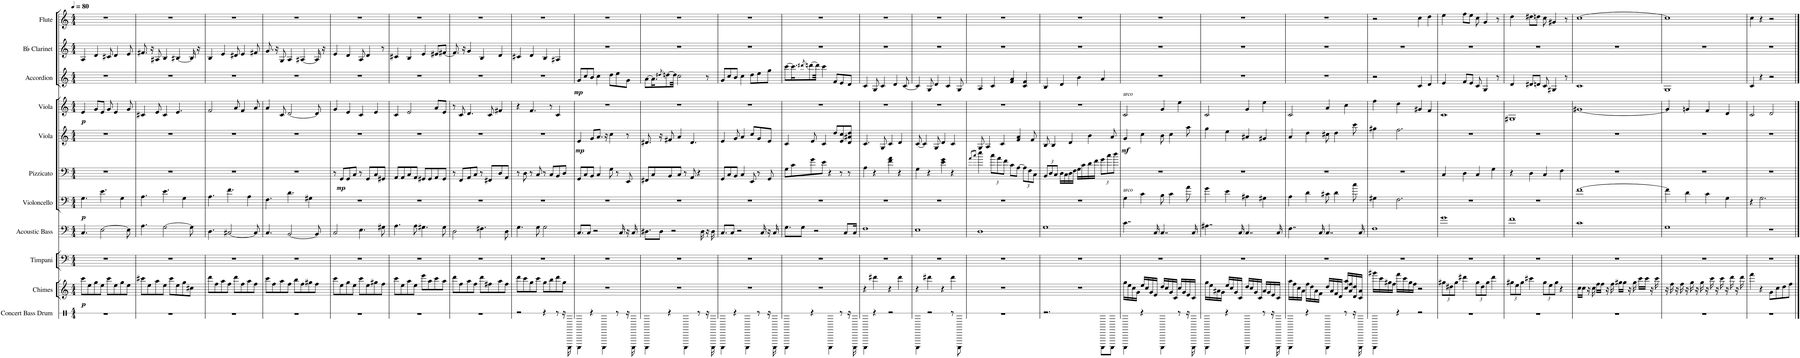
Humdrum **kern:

**kern	**kern	**dynam	**kern	**kern	**kern	**dynam	**kern	**dynam	**kern	**dynam	**kern	**dynam	**kern	**dynam	**kern	**kern
*part11	*part10	*part10	*part9	*part8	*part7	*part7	*part6	*part6	*part5	*part5	*part4	*part4	*part3	*part3	*part2	*part1
*staff11	*staff10	*staff10	*staff9	*staff8	*staff7	*staff7	*staff6	*staff6	*staff5	*staff5	*staff4	*staff4	*staff3	*staff3	*staff2	*staff1
*I"Concert Bass Drum	*I"Chimes	*	*I"Timpani	*I"Acoustic Bass	*I"Violoncello	*	*I"Pizzicato	*	*I"Viola	*	*I"Viola	*	*I"Accordion	*	*I"Bb Clarinet	*I"Flute
*I'Con. BD	*I'Cme.	*	*I'Timp.	*I'Bass	*I'Vc.	*	*I'Pizz.	*	*I'Vla.	*	*I'Vla.	*	*I'Acc.	*	*I'Bb Cl.	*I'Fl.
*stria1	*	*	*	*	*	*	*	*	*	*	*	*	*	*	*	*
*clefX	*clefG2	*	*clefF4	*clefF4	*clefF4	*	*clefF4	*	*clefG2	*	*clefG2	*	*clefG2	*	*clefG2	*clefG2
*	*	*	*	*Trd7c12	*	*	*Trd-7c-12	*	*	*	*	*	*	*	*Trd1c2	*
*k[]	*k[]	*	*k[]	*k[]	*k[]	*	*k[]	*	*k[]	*	*k[]	*	*k[]	*	*k[]	*k[]
*M4/4	*M4/4	*	*M4/4	*M4/4	*M4/4	*	*M4/4	*	*M4/4	*	*M4/4	*	*M4/4	*	*M4/4	*M4/4
*MM80	*MM80	*	*MM80	*MM80	*MM80	*	*MM80	*	*MM80	*	*MM80	*	*MM80	*	*MM80	*MM80
=1	=1	=1	=1	=1	=1	=1	=1	=1	=1	=1	=1	=1	=1	=1	=1	=1
!	!	!LO:DY:b	!	!	!	!LO:DY:b	!	!	!	!	!	!LO:DY:b	!	!	!	!
1r	8ccc\L	p	1r	4.C/	4.G\	p	1r	.	1r	.	4e/	p	1r	.	4A/	1r
.	8ee\	.	.	.	.	.	.	.	.	.	.	.	.	.	.	.
.	8gg\	.	.	.	.	.	.	.	.	.	8g/L	.	.	.	4d/	.
.	8ee\J	.	.	[2E\	4.e\	.	.	.	.	.	8e/J	.	.	.	.	.
.	8ccc\L	.	.	.	.	.	.	.	.	.	8g/	.	.	.	8c#X/	.
.	8ee\	.	.	.	.	.	.	.	.	.	4e/	.	.	.	4d/	.
.	8gg\	.	.	.	4G\	.	.	.	.	.	.	.	.	.	.	.
.	8ee\J	.	.	8E\]	.	.	.	.	.	.	8g/	.	.	.	8e/	.
=2	=2	=2	=2	=2	=2	=2	=2	=2	=2	=2	=2	=2	=2	=2	=2	=2
1r	8ccc#X\L	.	1r	4.A\	4.A\	.	1r	.	1r	.	4c#X/	.	1r	.	8.f#X/	1r
.	8ee\	.	.	.	.	.	.	.	.	.	.	.	.	.	.	.
.	.	.	.	.	.	.	.	.	.	.	.	.	.	.	16r	.
.	8aa\	.	.	.	.	.	.	.	.	.	8e/	.	.	.	8A#X/	.
.	8ee\J	.	.	[2G\	4.e\	.	.	.	.	.	4c#/	.	.	.	4B/	.
.	8ccc#\L	.	.	.	.	.	.	.	.	.	.	.	.	.	.	.
.	8ee\	.	.	.	.	.	.	.	.	.	4.e/	.	.	.	[4B#X/	.
.	8gg\	.	.	.	4G\	.	.	.	.	.	.	.	.	.	.	.
.	8cc#X\J	.	.	8G\]	.	.	.	.	.	.	.	.	.	.	16B#/]	.
.	.	.	.	.	.	.	.	.	.	.	.	.	.	.	16r	.
=3	=3	=3	=3	=3	=3	=3	=3	=3	=3	=3	=3	=3	=3	=3	=3	=3
1r	8ddd\L	.	1r	4.D\	4.A\	.	1r	.	1r	.	2f/	.	1r	.	4B/	1r
.	8ff\	.	.	.	.	.	.	.	.	.	.	.	.	.	.	.
.	8aa\	.	.	.	.	.	.	.	.	.	.	.	.	.	4e/	.
.	8ff\J	.	.	[2C#X/	4.f\	.	.	.	.	.	.	.	.	.	.	.
.	8ddd\L	.	.	.	.	.	.	.	.	.	8a/	.	.	.	8d#X/	.
.	8ff\	.	.	.	.	.	.	.	.	.	4f/	.	.	.	4e/	.
.	8aa\	.	.	.	4A\	.	.	.	.	.	.	.	.	.	.	.
.	8ff\J	.	.	8C#/]	.	.	.	.	.	.	8a/	.	.	.	8f#X/	.
=4	=4	=4	=4	=4	=4	=4	=4	=4	=4	=4	=4	=4	=4	=4	=4	=4
1r	8ccc\L	.	1r	4.C/	4.F\	.	1r	.	1r	.	4a/	.	1r	.	8.g/	1r
.	8ff\	.	.	.	.	.	.	.	.	.	.	.	.	.	.	.
.	.	.	.	.	.	.	.	.	.	.	.	.	.	.	16r	.
.	8aa\	.	.	.	.	.	.	.	.	.	8c/	.	.	.	8G/	.
.	8ff\J	.	.	[2BB/	4.d\	.	.	.	.	.	[2d/	.	.	.	4A/	.
.	8bb\L	.	.	.	.	.	.	.	.	.	.	.	.	.	.	.
.	8ff\	.	.	.	.	.	.	.	.	.	.	.	.	.	[4A#X/	.
.	8gg#X\	.	.	.	4G#X\	.	.	.	.	.	.	.	.	.	.	.
.	8ff\J	.	.	8BB/]	.	.	.	.	.	.	8d/]	.	.	.	16A#/]	.
.	.	.	.	.	.	.	.	.	.	.	.	.	.	.	16r	.
=5	=5	=5	=5	=5	=5	=5	=5	=5	=5	=5	=5	=5	=5	=5	=5	=5
1r	8ccc\L	.	1r	2C/	1r	.	8r	.	1r	.	4g/	.	1r	.	4e/	1r
!	!	!	!	!	!	!	!	!LO:DY:b	!	!	!	!	!	!	!	!
.	8ee\	.	.	.	.	.	8GG/L	mp	.	.	.	.	.	.	.	.
.	8gg\	.	.	.	.	.	8GG/	.	.	.	4e/	.	.	.	4d/	.
.	8ee\J	.	.	.	.	.	8C/J	.	.	.	.	.	.	.	.	.
.	8ccc\L	.	.	4.E\	.	.	8r	.	.	.	4c/	.	.	.	8A/	.
.	8ee\	.	.	.	.	.	8GG/L	.	.	.	.	.	.	.	4d/	.
.	8gg#X\	.	.	.	.	.	8C/	.	.	.	4e/	.	.	.	.	.
.	8ff\J	.	.	8G#X\	.	.	8GG#X/J	.	.	.	.	.	.	.	8r	.
=6	=6	=6	=6	=6	=6	=6	=6	=6	=6	=6	=6	=6	=6	=6	=6	=6
1r	8ccc\L	.	1r	4.A\	1r	.	8AA/L	.	1r	.	4c/	.	1r	.	4c#X/	1r
.	8ee\	.	.	.	.	.	8AA/	.	.	.	.	.	.	.	.	.
.	8aa\	.	.	.	.	.	8C/	.	.	.	2e/	.	.	.	4B/	.
.	8ee\J	.	.	8A\	.	.	8AA/J	.	.	.	.	.	.	.	.	.
.	8eee\L	.	.	4.G#X\	.	.	8GG#X/L	.	.	.	.	.	.	.	4e/	.
.	8aa\	.	.	.	.	.	8GG#/	.	.	.	.	.	.	.	.	.
.	8ccc\	.	.	.	.	.	8AA/	.	.	.	8a/L	.	.	.	8e#X/L	.
.	8aa\J	.	.	8G#\	.	.	8GG#/J	.	.	.	8e/J	.	.	.	[8f#X/J	.
=7	=7	=7	=7	=7	=7	=7	=7	=7	=7	=7	=7	=7	=7	=7	=7	=7
1r	8ddd\L	.	1r	2D\	1r	.	8r	.	1r	.	8r	.	1r	.	8.f#/]	1r
.	8ff\	.	.	.	.	.	8FF/L	.	.	.	8c/	.	.	.	.	.
.	.	.	.	.	.	.	.	.	.	.	.	.	.	.	16r	.
.	8aa\	.	.	.	.	.	8AA/	.	.	.	4.d/	.	.	.	4g/	.
.	8ff\J	.	.	.	.	.	8C/J	.	.	.	.	.	.	.	.	.
.	8ddd\L	.	.	4.F#X\	.	.	8r	.	.	.	.	.	.	.	4B/	.
.	8ff#X\	.	.	.	.	.	8FF#X/L	.	.	.	8c/	.	.	.	.	.
.	8aa\	.	.	.	.	.	8D/	.	.	.	4f#X/	.	.	.	4d/	.
.	8ff#\J	.	.	8D\	.	.	8AA/J	.	.	.	.	.	.	.	.	.
=8	=8	=8	=8	=8	=8	=8	=8	=8	=8	=8	=8	=8	=8	=8	=8	=8
2r	8ddd\L	.	1r	4.G\	1r	.	8r	.	1r	.	4r	.	1r	.	4c#X/	1r
.	8ccc\	.	.	.	.	.	8D\	.	.	.	.	.	.	.	.	.
.	8gg\	.	.	.	.	.	8r	.	.	.	4.f/	.	.	.	4d/	.
.	8ccc\J	.	.	8G\	.	.	8C/	.	.	.	.	.	.	.	.	.
4r	8gg\L	.	.	2G\	.	.	8r	.	.	.	.	.	.	.	4B/	.
.	8bb\	.	.	.	.	.	8C/L	.	.	.	8r	.	.	.	.	.
8r	8ddd\	.	.	.	.	.	8BB/	.	.	.	4c/	.	.	.	4A#X/	.
16r	8gg\J	.	.	.	.	.	8D/J	.	.	.	.	.	.	.	.	.
16BBB\	.	.	.	.	.	.	.	.	.	.	.	.	.	.	.	.
=9	=9	=9	=9	=9	=9	=9	=9	=9	=9	=9	=9	=9	=9	=9	=9	=9
!	!	!	!	!	!	!	!	!	!	!LO:DY:b	!	!	!	!LO:DY:b	!	!
4BBB\	1r	.	1r	8.C/L	1r	.	8GG/L	.	4e/	mp	1r	.	8g/L	mp	1r	1r
.	.	.	.	.	.	.	8C/	.	.	.	.	.	8cc/	.	.	.
.	.	.	.	8C/J	.	.	.	.	.	.	.	.	.	.	.	.
4r	.	.	.	.	.	.	8BB/J	.	8g/L	.	.	.	8b/J	.	.	.
.	.	.	.	2r	.	.	.	.	.	.	.	.	.	.	.	.
.	.	.	.	.	.	.	4C/	.	8.a/J	.	.	.	4cc\	.	.	.
4BBB\	.	.	.	.	.	.	.	.	.	.	.	.	.	.	.	.
.	.	.	.	.	.	.	.	.	16r	.	.	.	.	.	.	.
.	.	.	.	.	.	.	8G\	.	4cc\	.	.	.	8dd\L	.	.	.
8r	.	.	.	.	.	.	8r	.	.	.	.	.	8ee\	.	.	.
.	.	.	.	16C/	.	.	.	.	.	.	.	.	.	.	.	.
16r	.	.	.	16r	.	.	8EE/	.	8r	.	.	.	8g\J	.	.	.
16BBB\	.	.	.	16C/	.	.	.	.	.	.	.	.	.	.	.	.
=10	=10	=10	=10	=10	=10	=10	=10	=10	=10	=10	=10	=10	=10	=10	=10	=10
4BBB\	1r	.	1r	8.D#X\L	1r	.	8FF#X/L	.	8.d#X/	.	1r	.	[8a\L	.	1r	1r
.	.	.	.	.	.	.	8C/	.	.	.	.	.	16.a\K]	.	.	.
.	.	.	.	8D#\J	.	.	.	.	16r	.	.	.	.	.	.	.
.	.	.	.	.	.	.	.	.	.	.	.	.	8qdd#X/	.	.	.
.	.	.	.	.	.	.	.	.	.	.	.	.	[8ddn\	.	.	.
4r	.	.	.	.	.	.	8BB/	.	8f#X/	.	.	.	.	.	.	.
.	.	.	.	2r	.	.	.	.	.	.	.	.	.	.	.	.
.	.	.	.	.	.	.	.	.	.	.	.	.	32dd\Jkk]	.	.	.
.	.	.	.	.	.	.	8C/J	.	4a/	.	.	.	2cc\	.	.	.
4BBB\	.	.	.	.	.	.	8r	.	.	.	.	.	.	.	.	.
.	.	.	.	.	.	.	8AA/	.	4.d#/	.	.	.	.	.	.	.
8r	.	.	.	.	.	.	4r	.	.	.	.	.	.	.	.	.
.	.	.	.	16D#\	.	.	.	.	.	.	.	.	.	.	.	.
16r	.	.	.	16r	.	.	.	.	.	.	.	.	8r	.	.	.
16BBB\	.	.	.	16D#\	.	.	.	.	.	.	.	.	.	.	.	.
=11	=11	=11	=11	=11	=11	=11	=11	=11	=11	=11	=11	=11	=11	=11	=11	=11
4BBB\	1r	.	1r	8.C/L	1r	.	8GG/L	.	4e/	.	1r	.	8g/L	.	1r	1r
.	.	.	.	.	.	.	8C/	.	.	.	.	.	8cc/	.	.	.
.	.	.	.	8C/J	.	.	.	.	.	.	.	.	.	.	.	.
4r	.	.	.	.	.	.	8BB/J	.	8g/	.	.	.	8b/J	.	.	.
.	.	.	.	2r	.	.	.	.	.	.	.	.	.	.	.	.
.	.	.	.	.	.	.	4C/	.	4a/	.	.	.	4cc\	.	.	.
4BBB\	.	.	.	.	.	.	.	.	.	.	.	.	.	.	.	.
.	.	.	.	.	.	.	8EE/	.	8cc/L	.	.	.	8dd\L	.	.	.
8r	.	.	.	.	.	.	8r	.	8g/	.	.	.	8ee\	.	.	.
.	.	.	.	16C/	.	.	.	.	.	.	.	.	.	.	.	.
16r	.	.	.	16r	.	.	8GG/	.	8e/J	.	.	.	8gg\J	.	.	.
16BBB\	.	.	.	16C/	.	.	.	.	.	.	.	.	.	.	.	.
=12	=12	=12	=12	=12	=12	=12	=12	=12	=12	=12	=12	=12	=12	=12	=12	=12
4BBB\	1r	.	1r	8.G\L	1r	.	8G\L	.	4c/	.	1r	.	[8ccc\L	.	1r	1r
.	.	.	.	.	.	.	8c\	.	.	.	.	.	16.ccc\K]	.	.	.
.	.	.	.	8G\J	.	.	.	.	.	.	.	.	.	.	.	.
.	.	.	.	.	.	.	.	.	.	.	.	.	8qddd#X/	.	.	.
.	.	.	.	.	.	.	.	.	.	.	.	.	[8dddn\	.	.	.
4r	.	.	.	.	.	.	8g\	.	8e/	.	.	.	.	.	.	.
.	.	.	.	2r	.	.	.	.	.	.	.	.	.	.	.	.
.	.	.	.	.	.	.	.	.	.	.	.	.	32ddd\Jkk]	.	.	.
.	.	.	.	.	.	.	8e\J	.	4c/	.	.	.	4ccc\	.	.	.
4BBB\	.	.	.	.	.	.	4r	.	.	.	.	.	.	.	.	.
.	.	.	.	.	.	.	.	.	8dd/L	.	.	.	8f/L	.	.	.
8r	.	.	.	.	.	.	8r	.	8e/ 8cc/	.	.	.	8e/	.	.	.
.	.	.	.	8C/L	.	.	.	.	.	.	.	.	.	.	.	.
16r	.	.	.	.	.	.	8r	.	8d/ 8a#X/ 8dd/J	.	.	.	8d/J	.	.	.
16BBB\	.	.	.	16C/Jk	.	.	.	.	.	.	.	.	.	.	.	.
=13	=13	=13	=13	=13	=13	=13	=13	=13	=13	=13	=13	=13	=13	=13	=13	=13
4BBB\	4r	.	1r	1F	1r	.	4A\	.	4.c/	.	1r	.	4c/	.	1r	1r
4r	4ddd#X\	.	.	.	.	.	4r	.	.	.	.	.	8G/	.	.	.
.	.	.	.	.	.	.	.	.	8G/	.	.	.	4c/	.	.	.
2r	4r	.	.	.	.	.	4f\ 4a\	.	4c/	.	.	.	.	.	.	.
.	.	.	.	.	.	.	.	.	.	.	.	.	4d/	.	.	.
.	4ddd#\	.	.	.	.	.	4r	.	4d/	.	.	.	.	.	.	.
.	.	.	.	.	.	.	.	.	.	.	.	.	[8c/	.	.	.
=14	=14	=14	=14	=14	=14	=14	=14	=14	=14	=14	=14	=14	=14	=14	=14	=14
4BBB\	4r	.	1r	1E	1r	.	4G\	.	[8c/	.	1r	.	4c/]	.	1r	1r
.	.	.	.	.	.	.	.	.	4c/]	.	.	.	.	.	.	.
2r	4ddd#X\	.	.	.	.	.	4r	.	.	.	.	.	8G/	.	.	.
.	.	.	.	.	.	.	.	.	8G/	.	.	.	4d/	.	.	.
.	4r	.	.	.	.	.	4e\ 4g\	.	4d/	.	.	.	.	.	.	.
.	.	.	.	.	.	.	.	.	.	.	.	.	4c/	.	.	.
8r	4ddd#\	.	.	.	.	.	4r	.	4c/	.	.	.	.	.	.	.
8BBB\	.	.	.	.	.	.	.	.	.	.	.	.	8G/	.	.	.
=15	=15	=15	=15	=15	=15	=15	=15	=15	=15	=15	=15	=15	=15	=15	=15	=15
.	.	.	.	.	.	.	8qa/L	.	.	.	.	.	.	.	.	.
.	.	.	.	.	.	.	8qcc/J	.	.	.	.	.	.	.	.	.
1r	1r	.	1r	1D	1r	.	4ee\	.	8G/	.	1r	.	4A/	.	1r	1r
.	.	.	.	.	.	.	.	.	4A/	.	.	.	.	.	.	.
*	*	*	*	*	*	*	*Xbrackettup	*	*	*	*	*	*	*	*	*
.	.	.	.	.	.	.	12cc\L	.	.	.	.	.	4c/	.	.	.
.	.	.	.	.	.	.	12a\	.	.	.	.	.	.	.	.	.
.	.	.	.	.	.	.	.	.	4c/	.	.	.	.	.	.	.
.	.	.	.	.	.	.	12f\J	.	.	.	.	.	.	.	.	.
.	.	.	.	.	.	.	8c\L	.	.	.	.	.	4f/ 4a/	.	.	.
.	.	.	.	.	.	.	[8A\J	.	4f/ 4a/	.	.	.	.	.	.	.
.	.	.	.	.	.	.	12A\L]	.	.	.	.	.	4c/ 4f/	.	.	.
.	.	.	.	.	.	.	12F\	.	.	.	.	.	.	.	.	.
.	.	.	.	.	.	.	.	.	8f/	.	.	.	.	.	.	.
.	.	.	.	.	.	.	12C\J	.	.	.	.	.	.	.	.	.
=16	=16	=16	=16	=16	=16	=16	=16	=16	=16	=16	=16	=16	=16	=16	=16	=16
2.r	1r	.	1r	1G	1r	.	12BB/L	.	8B/	.	1r	.	4B/	.	1r	1r
.	.	.	.	.	.	.	12D/	.	.	.	.	.	.	.	.	.
.	.	.	.	.	.	.	.	.	4B/	.	.	.	.	.	.	.
.	.	.	.	.	.	.	12C/J	.	.	.	.	.	.	.	.	.
.	.	.	.	.	.	.	16D\LL	.	.	.	.	.	4d/	.	.	.
.	.	.	.	.	.	.	16C\	.	.	.	.	.	.	.	.	.
.	.	.	.	.	.	.	16D\	.	4d/	.	.	.	.	.	.	.
.	.	.	.	.	.	.	16F\JJ	.	.	.	.	.	.	.	.	.
.	.	.	.	.	.	.	16G\LL	.	.	.	.	.	4b\	.	.	.
.	.	.	.	.	.	.	16c\	.	.	.	.	.	.	.	.	.
.	.	.	.	.	.	.	16d\	.	4b\	.	.	.	.	.	.	.
.	.	.	.	.	.	.	16f\JJ	.	.	.	.	.	.	.	.	.
8BBB\L	.	.	.	.	.	.	12g\L	.	.	.	.	.	4a/	.	.	.
.	.	.	.	.	.	.	12cc\	.	.	.	.	.	.	.	.	.
8BBB\J	.	.	.	.	.	.	.	.	8a/	.	.	.	.	.	.	.
.	.	.	.	.	.	.	12dd\J	.	.	.	.	.	.	.	.	.
=17	=17	=17	=17	=17	=17	=17	=17	=17	=17	=17	=17	=17	=17	=17	=17	=17
!	!	!	!	!	!	!	!	!	!	!	!LO:TX:a:t=arco	!	!	!	!	!
!	!	!	!	!	!LO:TX:a:t=arco	!	!	!	!	!	!	!	!	!	!	!
!	!	!	!	!	!	!	!	!	!	!LO:DY:b	!	!	!	!	!	!
4BBB\	16gg\LL	.	1r	4..c\	4G\	.	1r	.	4g/	mf	2c/	.	1r	.	1r	1r
.	16ee\	.	.	.	.	.	.	.	.	.	.	.	.	.	.	.
.	16cc\	.	.	.	.	.	.	.	.	.	.	.	.	.	.	.
.	16g\JJ	.	.	.	.	.	.	.	.	.	.	.	.	.	.	.
4r	16ee/LL	.	.	.	4c\	.	.	.	4cc\	.	.	.	.	.	.	.
.	16cc/	.	.	.	.	.	.	.	.	.	.	.	.	.	.	.
.	16g/	.	.	.	.	.	.	.	.	.	.	.	.	.	.	.
.	16e/JJ	.	.	16C/	.	.	.	.	.	.	.	.	.	.	.	.
4BBB\	16dd/LL	.	.	4..C/	8B\	.	.	.	8b\	.	4g/	.	.	.	.	.
.	16cc/	.	.	.	.	.	.	.	.	.	.	.	.	.	.	.
.	16g/	.	.	.	4c\	.	.	.	4cc\	.	.	.	.	.	.	.
.	16c/JJ	.	.	.	.	.	.	.	.	.	.	.	.	.	.	.
8r	16cc/LL	.	.	.	.	.	.	.	.	.	4ee\	.	.	.	.	.
.	16g/	.	.	.	.	.	.	.	.	.	.	.	.	.	.	.
16r	16e/	.	.	.	8a\	.	.	.	8aa\	.	.	.	.	.	.	.
16BBB\	16c/JJ	.	.	16C/	.	.	.	.	.	.	.	.	.	.	.	.
=18	=18	=18	=18	=18	=18	=18	=18	=18	=18	=18	=18	=18	=18	=18	=18	=18
4BBB\	16gg\LL	.	1r	4..A#X\	4g\	.	1r	.	4gg\	.	2c/	.	1r	.	1r	1r
.	16ee\	.	.	.	.	.	.	.	.	.	.	.	.	.	.	.
.	16a#X\	.	.	.	.	.	.	.	.	.	.	.	.	.	.	.
.	16g\JJ	.	.	.	.	.	.	.	.	.	.	.	.	.	.	.
4r	16ee/LL	.	.	.	4e\	.	.	.	4ee\	.	.	.	.	.	.	.
.	16cc/	.	.	.	.	.	.	.	.	.	.	.	.	.	.	.
.	16g/	.	.	.	.	.	.	.	.	.	.	.	.	.	.	.
.	16c/JJ	.	.	16C/	.	.	.	.	.	.	.	.	.	.	.	.
4BBB\	16dd/LL	.	.	4..C/	4A#X\	.	.	.	4a#X/	.	4g/	.	.	.	.	.
.	16cc/	.	.	.	.	.	.	.	.	.	.	.	.	.	.	.
.	16g/	.	.	.	.	.	.	.	.	.	.	.	.	.	.	.
.	16c/JJ	.	.	.	.	.	.	.	.	.	.	.	.	.	.	.
8r	16a#/LL	.	.	.	4G#X\	.	.	.	4g#X/	.	4ee\	.	.	.	.	.
.	16g/	.	.	.	.	.	.	.	.	.	.	.	.	.	.	.
16r	16e/	.	.	.	.	.	.	.	.	.	.	.	.	.	.	.
16BBB\	16c/JJ	.	.	16C/	.	.	.	.	.	.	.	.	.	.	.	.
=19	=19	=19	=19	=19	=19	=19	=19	=19	=19	=19	=19	=19	=19	=19	=19	=19
4BBB\	16aa\LL	.	1r	4..F\	4A\	.	1r	.	4a/	.	2c/	.	1r	.	1r	1r
.	16ff\	.	.	.	.	.	.	.	.	.	.	.	.	.	.	.
.	16cc\	.	.	.	.	.	.	.	.	.	.	.	.	.	.	.
.	16a\JJ	.	.	.	.	.	.	.	.	.	.	.	.	.	.	.
4r	16ff\LL	.	.	.	4d\	.	.	.	4dd\	.	.	.	.	.	.	.
.	16dd\	.	.	.	.	.	.	.	.	.	.	.	.	.	.	.
.	16a\	.	.	.	.	.	.	.	.	.	.	.	.	.	.	.
.	16f\JJ	.	.	16C/	.	.	.	.	.	.	.	.	.	.	.	.
4BBB\	16dd/LL	.	.	4..C/	8c#X\	.	.	.	8cc#X\	.	4a/	.	.	.	.	.
.	16a/	.	.	.	.	.	.	.	.	.	.	.	.	.	.	.
.	16f/	.	.	.	4d\	.	.	.	4dd\	.	.	.	.	.	.	.
.	16d/JJ	.	.	.	.	.	.	.	.	.	.	.	.	.	.	.
8r	16cc/ 16aa/LL	.	.	.	.	.	.	.	.	.	4cc\	.	.	.	.	.
.	16a/ 16ff/	.	.	.	.	.	.	.	.	.	.	.	.	.	.	.
16r	16d/ 16dd/	.	.	.	8cc\	.	.	.	8ccc\	.	.	.	.	.	.	.
16BBB\	16c/ 16a/JJ	.	.	16C/	.	.	.	.	.	.	.	.	.	.	.	.
=20	=20	=20	=20	=20	=20	=20	=20	=20	=20	=20	=20	=20	=20	=20	=20	=20
4BBB\	16ggg#X\LL	.	1r	1F	4G#X\	.	1r	.	4gg#X\	.	4ff\	.	2r	.	1r	2r
.	16ccc\	.	.	.	.	.	.	.	.	.	.	.	.	.	.	.
.	16gg#X\	.	.	.	.	.	.	.	.	.	.	.	.	.	.	.
.	16ff\JJ	.	.	.	.	.	.	.	.	.	.	.	.	.	.	.
4r	16fff\LL	.	.	.	2.F\	.	.	.	2.ff\	.	4dd\	.	.	.	.	.
.	16ccc\	.	.	.	.	.	.	.	.	.	.	.	.	.	.	.
.	16gg#\	.	.	.	.	.	.	.	.	.	.	.	.	.	.	.
.	16ff\JJ	.	.	.	.	.	.	.	.	.	.	.	.	.	.	.
2r	2r	.	.	.	.	.	.	.	.	.	4g#X/	.	4c/	.	.	4cc\
.	.	.	.	.	.	.	.	.	.	.	4f/	.	4d/	.	.	4dd\
=21	=21	=21	=21	=21	=21	=21	=21	=21	=21	=21	=21	=21	=21	=21	=21	=21
*	*Xbrackettup	*	*	*	*	*	*	*	*	*	*	*	*	*	*	*
1r	12gg#X\L	.	1r	1g	1r	.	4C/	.	1r	.	1c	.	4e/	.	1r	4ee\
.	12dd#X\	.	.	.	.	.	.	.	.	.	.	.	.	.	.	.
.	12gg#\J	.	.	.	.	.	.	.	.	.	.	.	.	.	.	.
.	4ddd#X\	.	.	.	.	.	4D\	.	.	.	.	.	8f/L	.	.	8ff\L
.	.	.	.	.	.	.	.	.	.	.	.	.	8e/J	.	.	8ee\J
.	12gg#\L	.	.	.	.	.	4C/	.	.	.	.	.	8c/	.	.	8cc\
.	12dd#\	.	.	.	.	.	.	.	.	.	.	.	.	.	.	.
.	.	.	.	.	.	.	.	.	.	.	.	.	4G/	.	.	4g/
.	12gg#\J	.	.	.	.	.	.	.	.	.	.	.	.	.	.	.
.	4ddd#\	.	.	.	.	.	4G\	.	.	.	.	.	.	.	.	.
.	.	.	.	.	.	.	.	.	.	.	.	.	8r	.	.	8r
=22	=22	=22	=22	=22	=22	=22	=22	=22	=22	=22	=22	=22	=22	=22	=22	=22
1r	12gg#X\L	.	1r	1f	1r	.	4r	.	1r	.	1G#X	.	4d/	.	1r	4dd\
.	12ee\	.	.	.	.	.	.	.	.	.	.	.	.	.	.	.
.	12gg#\J	.	.	.	.	.	.	.	.	.	.	.	.	.	.	.
.	4ccc#X\	.	.	.	.	.	4D\	.	.	.	.	.	8d#X/L	.	.	8dd#X\L
.	.	.	.	.	.	.	.	.	.	.	.	.	8dn/J	.	.	8ddn\J
.	12gg#\L	.	.	.	.	.	4C/	.	.	.	.	.	8c/	.	.	8cc\
.	12ee\	.	.	.	.	.	.	.	.	.	.	.	.	.	.	.
.	.	.	.	.	.	.	.	.	.	.	.	.	4G#X/	.	.	4g#X/
.	12gg#\J	.	.	.	.	.	.	.	.	.	.	.	.	.	.	.
.	4r	.	.	.	.	.	4F\	.	.	.	.	.	.	.	.	.
.	.	.	.	.	.	.	.	.	.	.	.	.	8r	.	.	8r
=23	=23	=23	=23	=23	=23	=23	=23	=23	=23	=23	=23	=23	=23	=23	=23	=23
1r	16cc\LL	.	1r	1c	[1f	.	1r	.	1r	.	[1g#X	.	1c	.	1r	[1cc
.	16cc\JJ	.	.	.	.	.	.	.	.	.	.	.	.	.	.	.
.	16r	.	.	.	.	.	.	.	.	.	.	.	.	.	.	.
.	16cc\	.	.	.	.	.	.	.	.	.	.	.	.	.	.	.
.	16ff\LL	.	.	.	.	.	.	.	.	.	.	.	.	.	.	.
.	16ff\JJ	.	.	.	.	.	.	.	.	.	.	.	.	.	.	.
.	16r	.	.	.	.	.	.	.	.	.	.	.	.	.	.	.
.	16ff\	.	.	.	.	.	.	.	.	.	.	.	.	.	.	.
.	16gg#X\LL	.	.	.	.	.	.	.	.	.	.	.	.	.	.	.
.	16gg#\JJ	.	.	.	.	.	.	.	.	.	.	.	.	.	.	.
.	16r	.	.	.	.	.	.	.	.	.	.	.	.	.	.	.
.	16gg#\	.	.	.	.	.	.	.	.	.	.	.	.	.	.	.
.	16ccc\LL	.	.	.	.	.	.	.	.	.	.	.	.	.	.	.
.	16ccc\JJ	.	.	.	.	.	.	.	.	.	.	.	.	.	.	.
.	16r	.	.	.	.	.	.	.	.	.	.	.	.	.	.	.
.	16ccc\	.	.	.	.	.	.	.	.	.	.	.	.	.	.	.
=24	=24	=24	=24	=24	=24	=24	=24	=24	=24	=24	=24	=24	=24	=24	=24	=24
1r	16r	.	1r	1G	4f\]	.	1r	.	1r	.	4g#/]	.	1G	.	1r	1cc]
.	16ff\	.	.	.	.	.	.	.	.	.	.	.	.	.	.	.
.	16r	.	.	.	.	.	.	.	.	.	.	.	.	.	.	.
.	16ff\	.	.	.	.	.	.	.	.	.	.	.	.	.	.	.
.	16r	.	.	.	4d\	.	.	.	.	.	4gn/	.	.	.	.	.
.	16gg\	.	.	.	.	.	.	.	.	.	.	.	.	.	.	.
.	16r	.	.	.	.	.	.	.	.	.	.	.	.	.	.	.
.	16gg\	.	.	.	.	.	.	.	.	.	.	.	.	.	.	.
.	16r	.	.	.	4c\	.	.	.	.	.	4f/	.	.	.	.	.
.	16ccc\	.	.	.	.	.	.	.	.	.	.	.	.	.	.	.
.	16r	.	.	.	.	.	.	.	.	.	.	.	.	.	.	.
.	16ccc\	.	.	.	.	.	.	.	.	.	.	.	.	.	.	.
.	16r	.	.	.	4G\	.	.	.	.	.	4d/	.	.	.	.	.
.	16ddd\	.	.	.	.	.	.	.	.	.	.	.	.	.	.	.
.	16r	.	.	.	.	.	.	.	.	.	.	.	.	.	.	.
.	16ddd\	.	.	.	.	.	.	.	.	.	.	.	.	.	.	.
=25	=25	=25	=25	=25	=25	=25	=25	=25	=25	=25	=25	=25	=25	=25	=25	=25
1r	4fff\	.	1r	1r	4r	.	1r	.	1r	.	2c/	.	4c/	.	1r	4cc\
.	4r	.	.	.	2.G\	.	.	.	.	.	.	.	4r	.	.	4r
.	8g\L	.	.	.	.	.	.	.	.	.	2d/	.	2r	.	.	2r
.	8cc\	.	.	.	.	.	.	.	.	.	.	.	.	.	.	.
.	8dd\	.	.	.	.	.	.	.	.	.	.	.	.	.	.	.
.	8ff\J	.	.	.	.	.	.	.	.	.	.	.	.	.	.	.
==	==	==	==	==	==	==	==	==	==	==	==	==	==	==	==	==
*-	*-	*-	*-	*-	*-	*-	*-	*-	*-	*-	*-	*-	*-	*-	*-	*-
